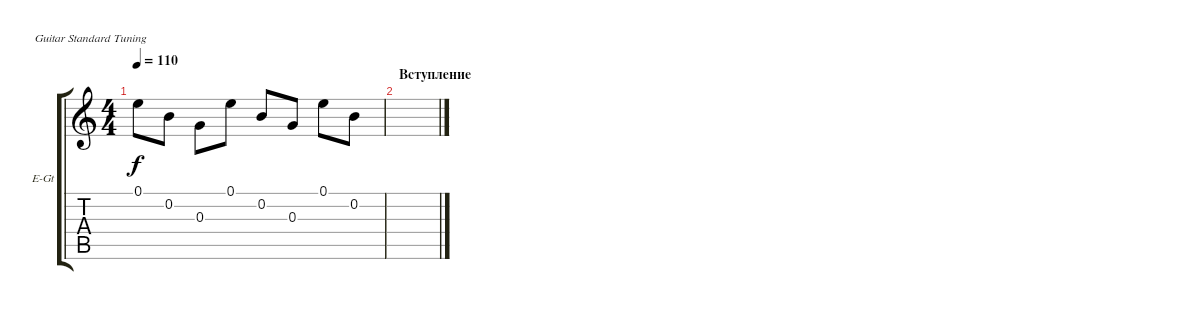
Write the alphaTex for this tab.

\defaultSystemsLayout 4
\bracketExtendMode groupsimilarinstruments
\firstSystemTrackNameOrientation horizontal
\otherSystemsTrackNameOrientation horizontal
\track ("Electric Guitar" "E-Gt") {instrument distortionguitar}
\staff {score tabs}
\tuning (E4 B3 G3 D3 A2 E2)
\ts (4 4)
\tempo 110
\clef g2
\ks c
0.1.8{dy f} 0.2.8 0.3.8 0.1.8 0.2.8 0.3.8 0.1.8 0.2.8 |
\section ("" "Вступление")
